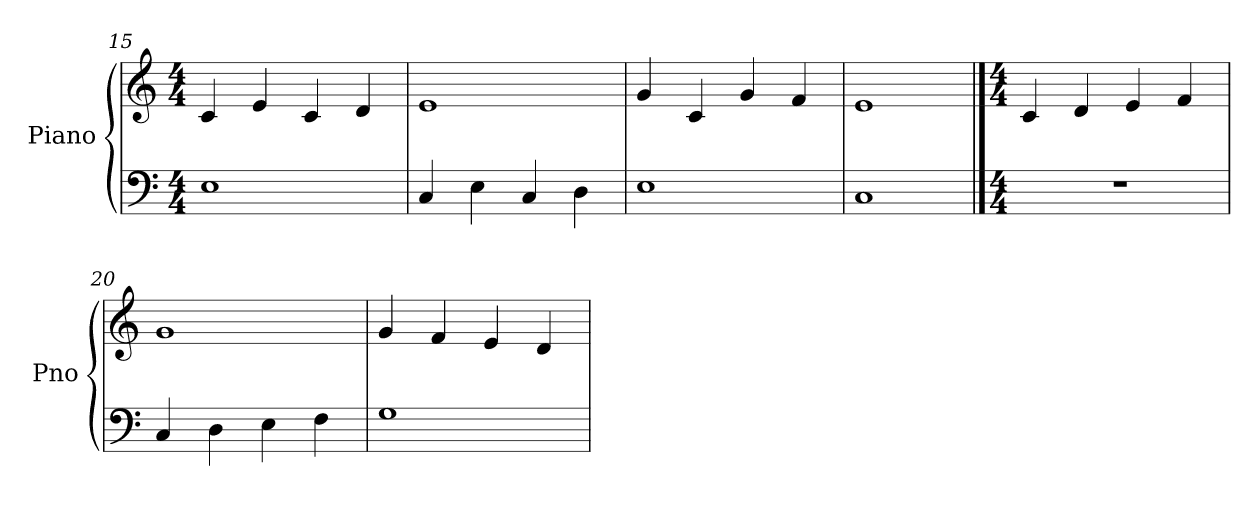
**kern	**kern
*part1	*part1
*staff2	*staff1
*I"Piano	*
*I'Pno	*
*clefF4	*clefG2
*k[]	*k[]
*M4/4	*M4/4
=15	=15
1E	4c/
.	4e/
.	4c/
.	4d/
=16	=16
4C/	1e
4E\	.
4C/	.
4D\	.
=17	=17
1E	4g/
.	4c/
.	4g/
.	4f/
=18	=18
1C	1e
!!LO:LB:g=z
==19	==19
*M4/4	*M4/4
1r	4c/
.	4d/
.	4e/
.	4f/
=20	=20
4C/	1g
4D\	.
4E\	.
4F\	.
=21	=21
1G	4g/
.	4f/
.	4e/
.	4d/
=	=
*-	*-
